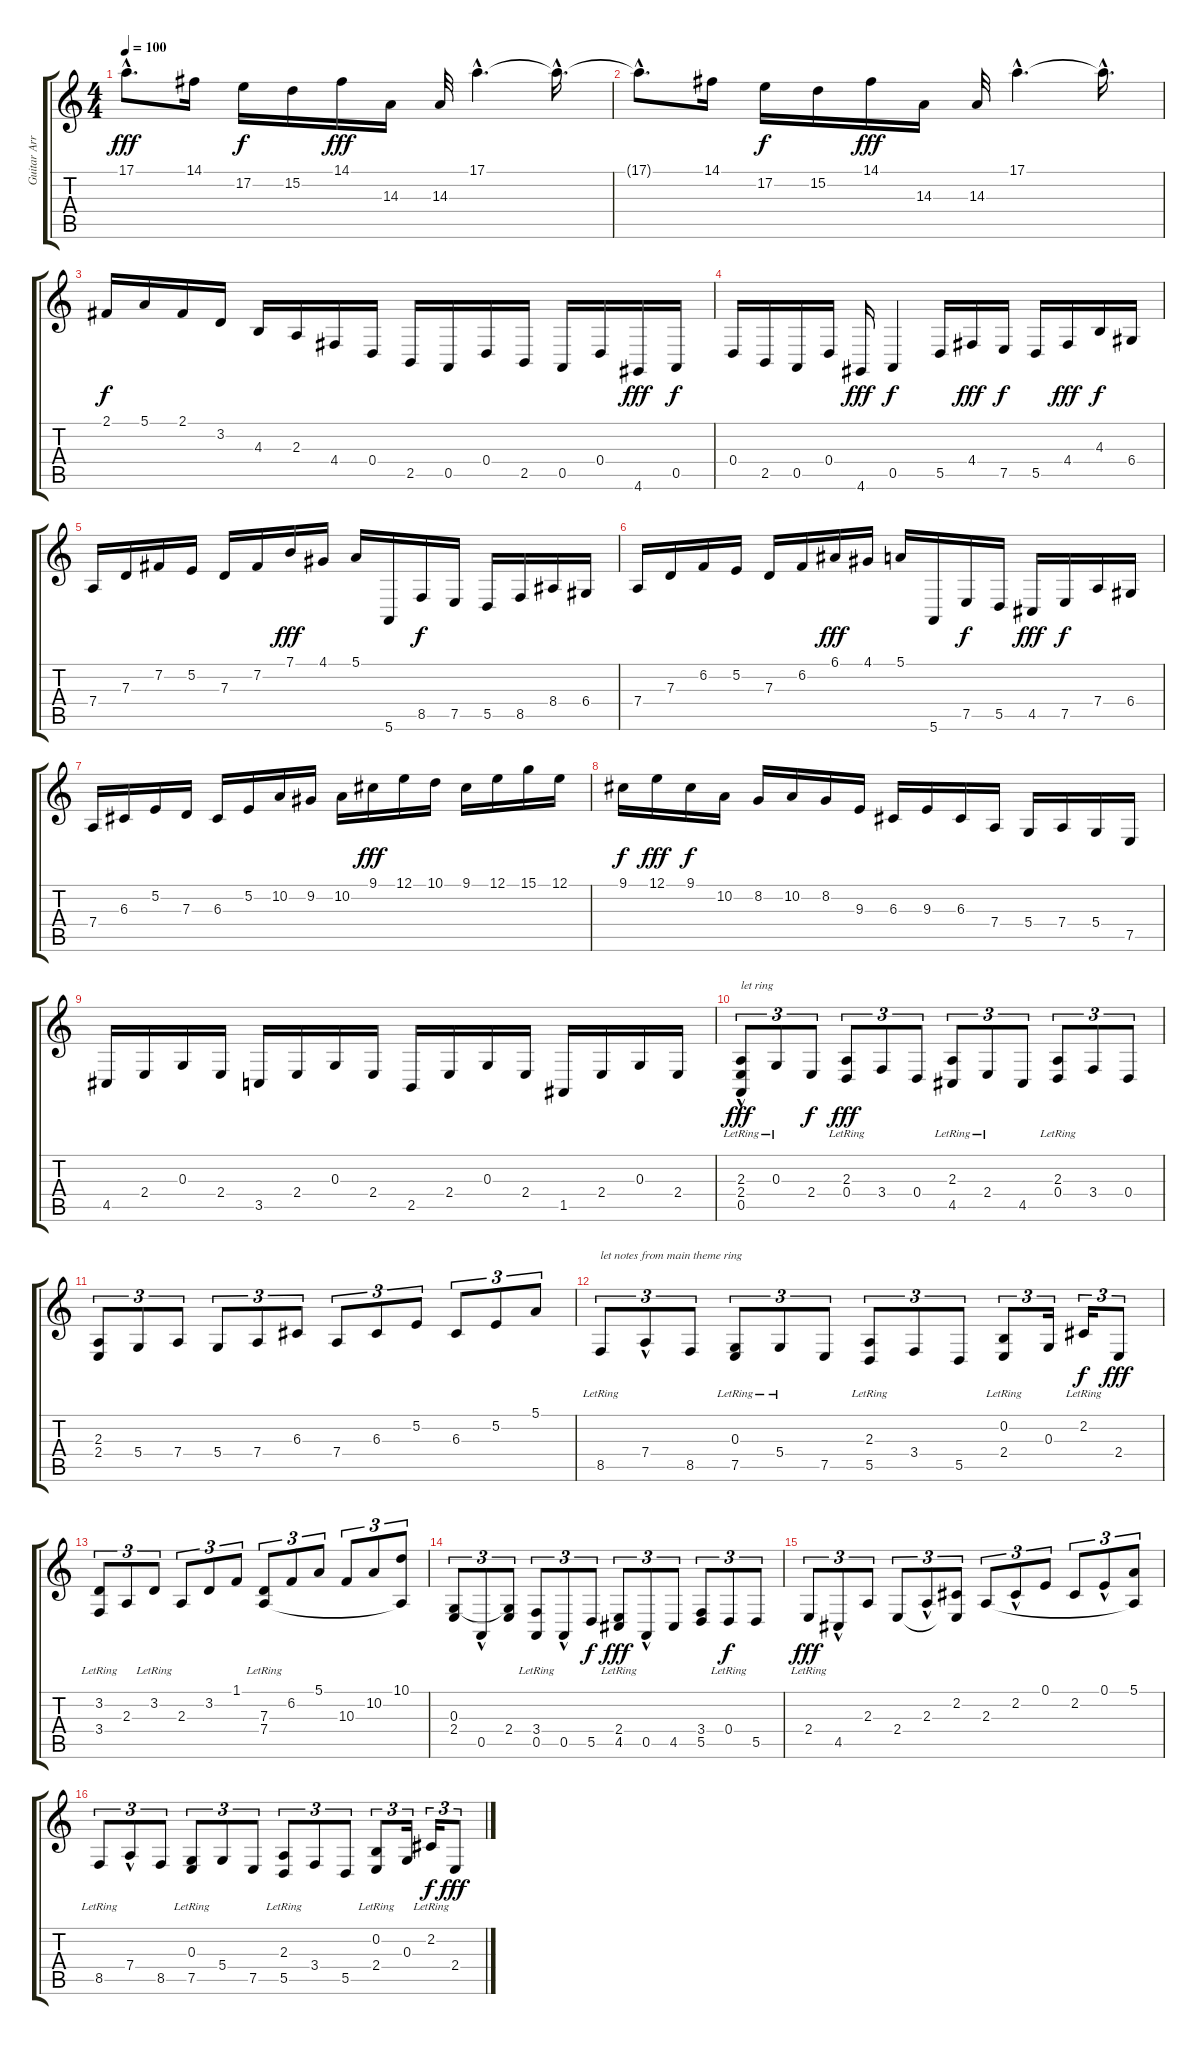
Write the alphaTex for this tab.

\track ("Guitar Arrangement" "Guitar Arr") {instrument violin}
\staff {score tabs}
\tuning (E4 B3 G3 D3 A2 E2) {hide}
\ts (4 4)
\tempo 100
\clef g2
\ks c
17.1{hac t}.8{d dy fff} 14.1.16 17.2.16{dy f} 15.2.16 14.1.16{dy fff} 14.3.16 14.3.32 17.1{hac}.4{d} 17.1{hac t}.16{d} |
17.1{hac t}.8{d} 14.1.16 17.2.16{dy f} 15.2.16 14.1.16{dy fff} 14.3.16 14.3.32 17.1{hac}.4{d} 17.1{hac t}.16{d} |
2.1.16{dy f} 5.1.16 2.1.16 3.2.16 4.3.16 2.3.16 4.4.16 0.4.16 2.5.16 0.5.16 0.4.16 2.5.16 0.5.16 0.4.16 4.6.16{dy fff} 0.5.16{dy f} |
0.4.16 2.5.16 0.5.16 0.4.16 4.6.16{dy fff} 0.5.4{dy f} 5.5.16 4.4.16{dy fff} 7.5.16{dy f} 5.5.16 4.4.16{dy fff} 4.3.16{dy f} 6.4.16 |
7.4.16 7.3.16 7.2.16 5.2.16 7.3.16 7.2.16 7.1.16{dy fff} 4.1.16 5.1.16 5.6.16 8.5.16{dy f} 7.5.16 5.5.16 8.5.16 8.4.16 6.4.16 |
7.4.16 7.3.16 6.2.16 5.2.16 7.3.16 6.2.16 6.1.16{dy fff} 4.1.16 5.1.16 5.6.16 7.5.16{dy f} 5.5.16 4.5.16{dy fff} 7.5.16{dy f} 7.4.16 6.4.16 |
7.4.16 6.3.16 5.2.16 7.3.16 6.3.16 5.2.16 10.2.16 9.2.16 10.2.16 9.1.16{dy fff} 12.1.16 10.1.16 9.1.16 12.1.16 15.1.16 12.1.16 |
9.1.16{dy f} 12.1.16{dy fff} 9.1.16{dy f} 10.2.16 8.2.16 10.2.16 8.2.16 9.3.16 6.3.16 9.3.16 6.3.16 7.4.16 5.4.16 7.4.16 5.4.16 7.5.16 |
4.5.16 2.4.16 0.3.16 2.4.16 3.5.16 2.4.16 0.3.16 2.4.16 2.5.16 2.4.16 0.3.16 2.4.16 1.5.16 2.4.16 0.3.16 2.4.16 |
(2.3 2.4{hac lr} 0.5).8{tu (3 2) txt "let ring" dy fff} 0.3{lr}.8{tu (3 2)} 2.4.8{tu (3 2) dy f} (2.3{lr} 0.4).8{tu (3 2) dy fff} 3.4.8{tu (3 2)} 0.4.8{tu (3 2)} (2.3{lr} 4.5{lr}).8{tu (3 2)} 2.4{lr}.8{tu (3 2)} 4.5.8{tu (3 2)} (2.3{lr} 0.4).8{tu (3 2)} 3.4.8{tu (3 2)} 0.4.8{tu (3 2)} |
(2.3 2.4).8{tu (3 2)} 5.4.8{tu (3 2)} 7.4.8{tu (3 2)} 5.4.8{tu (3 2)} 7.4.8{tu (3 2)} 6.3.8{tu (3 2)} 7.4.8{tu (3 2)} 6.3.8{tu (3 2)} 5.2.8{tu (3 2)} 6.3.8{tu (3 2)} 5.2.8{tu (3 2)} 5.1.8{tu (3 2)} |
8.5{lr}.8{tu (3 2) txt "let notes from main theme ring"} 7.4{hac}.8{tu (3 2)} 8.5.8{tu (3 2)} (0.3{lr} 7.5).8{tu (3 2)} 5.4{lr}.8{tu (3 2)} 7.5.8{tu (3 2)} (2.3{lr} 5.5).8{tu (3 2)} 3.4.8{tu (3 2)} 5.5.8{tu (3 2)} (0.2{lr} 2.4).8{tu (3 2)} 0.3.16{tu (3 2)} 2.2{lr}.16{tu (3 2) dy f} 2.4.8{tu (3 2) dy fff} |
(3.2{lr} 3.4).8{tu (3 2)} 2.3.8{tu (3 2)} 3.2{lr}.8{tu (3 2)} 2.3.8{tu (3 2)} 3.2.8{tu (3 2)} 1.1.8{tu (3 2)} (7.3 7.4{lr}).8{tu (3 2)} 6.2.8{tu (3 2)} 5.1.8{tu (3 2)} 10.3.8{tu (3 2)} 10.2.8{tu (3 2)} (10.1 7.4{t}).8{tu (3 2)} |
(0.3 2.4).8{tu (3 2)} 0.5{hac}.8{tu (3 2)} (0.3{t} 2.4).8{tu (3 2)} (3.4{lr} 0.5).8{tu (3 2)} 0.5{hac}.8{tu (3 2)} 5.5.8{tu (3 2) dy f} (2.4{lr} 4.5).8{tu (3 2) dy fff} 0.5{hac}.8{tu (3 2)} 4.5.8{tu (3 2)} (3.4 5.5).8{tu (3 2)} 0.4{lr}.8{tu (3 2) dy f} 5.5.8{tu (3 2)} |
2.4{lr}.8{tu (3 2) dy fff} 4.5{hac}.8{tu (3 2)} 2.3.8{tu (3 2)} 2.4.8{tu (3 2)} 2.3{hac}.8{tu (3 2)} (2.2 2.4{t}).8{tu (3 2)} 2.3.8{tu (3 2)} 2.2{hac}.8{tu (3 2)} 0.1.8{tu (3 2)} 2.2.8{tu (3 2)} 0.1{hac}.8{tu (3 2)} (5.1 2.3{t}).8{tu (3 2)} |
8.5{lr}.8{tu (3 2)} 7.4{hac}.8{tu (3 2)} 8.5.8{tu (3 2)} (0.3{lr} 7.5).8{tu (3 2)} 5.4.8{tu (3 2)} 7.5.8{tu (3 2)} (2.3{lr} 5.5).8{tu (3 2)} 3.4.8{tu (3 2)} 5.5.8{tu (3 2)} (0.2{lr} 2.4).8{tu (3 2)} 0.3.16{tu (3 2)} 2.2{lr}.16{tu (3 2) dy f} 2.4.8{tu (3 2) dy fff}
